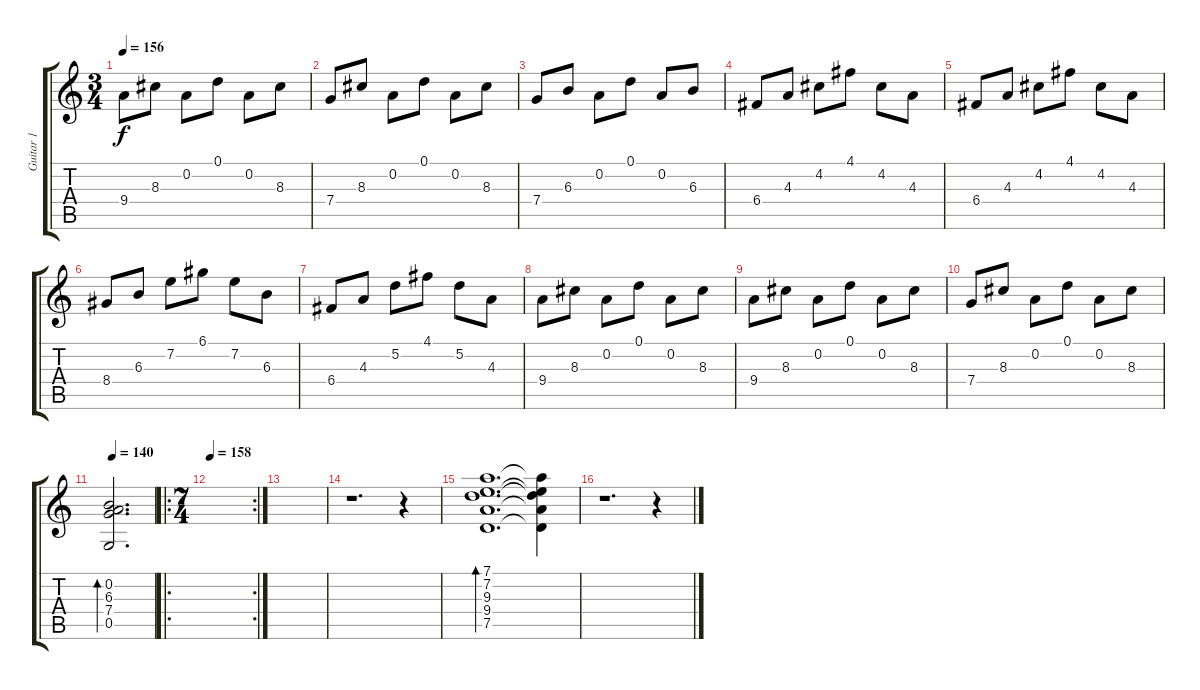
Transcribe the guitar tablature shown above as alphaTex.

\track ("Guitar 1" "Guitar 1") {instrument acousticguitarsteel}
\staff {score tabs}
\tuning (D4 A3 F3 C3 G2 D2) {hide}
\ts (3 4)
\tempo 156
\clef g2
\ks c
9.4.8{dy f} 8.3.8 0.2.8 0.1.8 0.2.8 8.3.8 |
7.4.8 8.3.8 0.2.8 0.1.8 0.2.8 8.3.8 |
7.4.8 6.3.8 0.2.8 0.1.8 0.2.8 6.3.8 |
6.4.8 4.3.8 4.2.8 4.1.8 4.2.8 4.3.8 |
6.4.8 4.3.8 4.2.8 4.1.8 4.2.8 4.3.8 |
8.4.8 6.3.8 7.2.8 6.1.8 7.2.8 6.3.8 |
6.4.8 4.3.8 5.2.8 4.1.8 5.2.8 4.3.8 |
9.4.8 8.3.8 0.2.8 0.1.8 0.2.8 8.3.8 |
9.4.8 8.3.8 0.2.8 0.1.8 0.2.8 8.3.8 |
7.4.8 8.3.8 0.2.8 0.1.8 0.2.8 8.3.8 |
\tempo 140
(0.2 6.3 7.4 0.5).2{d bd 480 volume 12} |
\ro
\rc 2
\ts (7 4)
\tempo 158
|
|
r.1{d volume 10} r.4 |
(7.1 7.2 9.3 9.4 7.5).1{d bd 240} (7.1{t} 7.2{t} 9.3{t} 9.4{t} 7.5{t}).4 |
r.1{d} r.4
